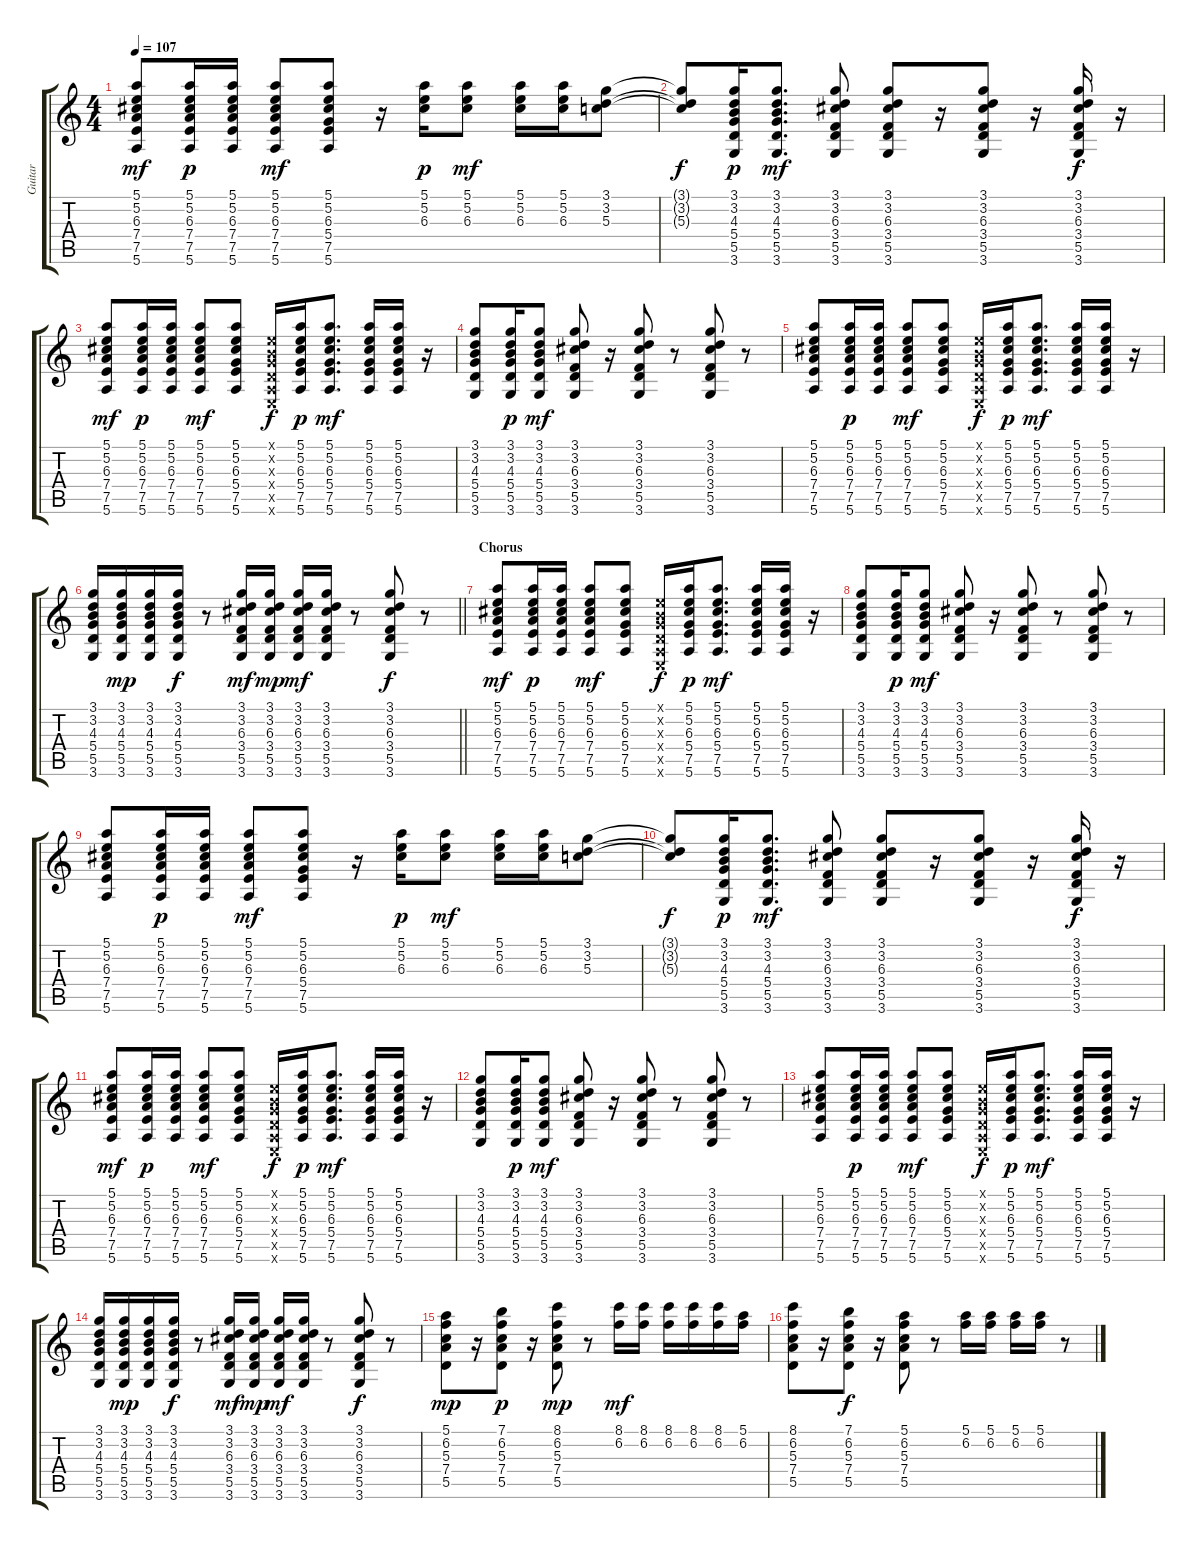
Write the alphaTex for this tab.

\track ("Guitar" "Guitar") {instrument electricguitarclean}
\staff {score tabs}
\tuning (E4 B3 G3 D3 A2 E2) {hide}
\ts (4 4)
\tempo 107
\clef g2
\ks c
(5.1 5.2 6.3 7.4 7.5 5.6).8{dy mf} (5.1 5.2 6.3 7.4 7.5 5.6).16{dy p} (5.1 5.2 6.3 7.4 7.5 5.6).16 (5.1 5.2 6.3 7.4 7.5 5.6).8{dy mf} (5.1 5.2 6.3 5.4 7.5 5.6).8 r.16 (5.1 5.2 6.3).16{dy p} (5.1 5.2 6.3).8{dy mf} (5.1 5.2 6.3).16 (5.1 5.2 6.3).16 (3.1 3.2 5.3).8 |
(3.1{t} 3.2{t} 5.3{t}).8{dy f} (3.1 3.2 4.3 5.4 5.5 3.6).16{dy p} (3.1 3.2 4.3 5.4 5.5 3.6).8{d dy mf} (3.1 3.2 6.3 3.4 5.5 3.6).8 (3.1 3.2 6.3 3.4 5.5 3.6).8 r.16 (3.1 3.2 6.3 3.4 5.5 3.6).8 r.16 (3.1 3.2 6.3 3.4 5.5 3.6).16{dy f} r.16 |
(5.1 5.2 6.3 7.4 7.5 5.6).8{dy mf} (5.1 5.2 6.3 7.4 7.5 5.6).16{dy p} (5.1 5.2 6.3 7.4 7.5 5.6).16 (5.1 5.2 6.3 7.4 7.5 5.6).8{dy mf} (5.1 5.2 6.3 5.4 7.5 5.6).8 (0.1{x} 0.2{x} 0.3{x} 0.4{x} 0.5{x} 0.6{x}).16{dy f} (5.1 5.2 6.3 5.4 7.5 5.6).16{dy p} (5.1 5.2 6.3 5.4 7.5 5.6).8{d dy mf} (5.1 5.2 6.3 5.4 7.5 5.6).16 (5.1 5.2 6.3 5.4 7.5 5.6).16 r.16 |
(3.1 3.2 4.3 5.4 5.5 3.6).8 (3.1 3.2 4.3 5.4 5.5 3.6).16{dy p} (3.1 3.2 4.3 5.4 5.5 3.6).8{dy mf} (3.1 3.2 6.3 3.4 5.5 3.6).8 r.16 (3.1 3.2 6.3 3.4 5.5 3.6).8 r.8 (3.1 3.2 6.3 3.4 5.5 3.6).8 r.8 |
(5.1 5.2 6.3 7.4 7.5 5.6).8 (5.1 5.2 6.3 7.4 7.5 5.6).16{dy p} (5.1 5.2 6.3 7.4 7.5 5.6).16 (5.1 5.2 6.3 7.4 7.5 5.6).8{dy mf} (5.1 5.2 6.3 5.4 7.5 5.6).8 (0.1{x} 0.2{x} 0.3{x} 0.4{x} 0.5{x} 0.6{x}).16{dy f} (5.1 5.2 6.3 5.4 7.5 5.6).16{dy p} (5.1 5.2 6.3 5.4 7.5 5.6).8{d dy mf} (5.1 5.2 6.3 5.4 7.5 5.6).16 (5.1 5.2 6.3 5.4 7.5 5.6).16 r.16 |
\barLineRight lightlight
(3.1 3.2 4.3 5.4 5.5 3.6).16 (3.1 3.2 4.3 5.4 5.5 3.6).16{dy mp} (3.1 3.2 4.3 5.4 5.5 3.6).16 (3.1 3.2 4.3 5.4 5.5 3.6).16{dy f} r.8 (3.1 3.2 6.3 3.4 5.5 3.6).16{dy mf} (3.1 3.2 6.3 3.4 5.5 3.6).16{dy mp} (3.1 3.2 6.3 3.4 5.5 3.6).16{dy mf} (3.1 3.2 6.3 3.4 5.5 3.6).16 r.8 (3.1 3.2 6.3 3.4 5.5 3.6).8{dy f} r.8 |
\section ("" "Chorus")
(5.1 5.2 6.3 7.4 7.5 5.6).8{dy mf} (5.1 5.2 6.3 7.4 7.5 5.6).16{dy p} (5.1 5.2 6.3 7.4 7.5 5.6).16 (5.1 5.2 6.3 7.4 7.5 5.6).8{dy mf} (5.1 5.2 6.3 5.4 7.5 5.6).8 (0.1{x} 0.2{x} 0.3{x} 0.4{x} 0.5{x} 0.6{x}).16{dy f} (5.1 5.2 6.3 5.4 7.5 5.6).16{dy p} (5.1 5.2 6.3 5.4 7.5 5.6).8{d dy mf} (5.1 5.2 6.3 5.4 7.5 5.6).16 (5.1 5.2 6.3 5.4 7.5 5.6).16 r.16 |
(3.1 3.2 4.3 5.4 5.5 3.6).8 (3.1 3.2 4.3 5.4 5.5 3.6).16{dy p} (3.1 3.2 4.3 5.4 5.5 3.6).8{dy mf} (3.1 3.2 6.3 3.4 5.5 3.6).8 r.16 (3.1 3.2 6.3 3.4 5.5 3.6).8 r.8 (3.1 3.2 6.3 3.4 5.5 3.6).8 r.8 |
(5.1 5.2 6.3 7.4 7.5 5.6).8 (5.1 5.2 6.3 7.4 7.5 5.6).16{dy p} (5.1 5.2 6.3 7.4 7.5 5.6).16 (5.1 5.2 6.3 7.4 7.5 5.6).8{dy mf} (5.1 5.2 6.3 5.4 7.5 5.6).8 r.16 (5.1 5.2 6.3).16{dy p} (5.1 5.2 6.3).8{dy mf} (5.1 5.2 6.3).16 (5.1 5.2 6.3).16 (3.1 3.2 5.3).8 |
(3.1{t} 3.2{t} 5.3{t}).8{dy f} (3.1 3.2 4.3 5.4 5.5 3.6).16{dy p} (3.1 3.2 4.3 5.4 5.5 3.6).8{d dy mf} (3.1 3.2 6.3 3.4 5.5 3.6).8 (3.1 3.2 6.3 3.4 5.5 3.6).8 r.16 (3.1 3.2 6.3 3.4 5.5 3.6).8 r.16 (3.1 3.2 6.3 3.4 5.5 3.6).16{dy f} r.16 |
(5.1 5.2 6.3 7.4 7.5 5.6).8{dy mf} (5.1 5.2 6.3 7.4 7.5 5.6).16{dy p} (5.1 5.2 6.3 7.4 7.5 5.6).16 (5.1 5.2 6.3 7.4 7.5 5.6).8{dy mf} (5.1 5.2 6.3 5.4 7.5 5.6).8 (0.1{x} 0.2{x} 0.3{x} 0.4{x} 0.5{x} 0.6{x}).16{dy f} (5.1 5.2 6.3 5.4 7.5 5.6).16{dy p} (5.1 5.2 6.3 5.4 7.5 5.6).8{d dy mf} (5.1 5.2 6.3 5.4 7.5 5.6).16 (5.1 5.2 6.3 5.4 7.5 5.6).16 r.16 |
(3.1 3.2 4.3 5.4 5.5 3.6).8 (3.1 3.2 4.3 5.4 5.5 3.6).16{dy p} (3.1 3.2 4.3 5.4 5.5 3.6).8{dy mf} (3.1 3.2 6.3 3.4 5.5 3.6).8 r.16 (3.1 3.2 6.3 3.4 5.5 3.6).8 r.8 (3.1 3.2 6.3 3.4 5.5 3.6).8 r.8 |
(5.1 5.2 6.3 7.4 7.5 5.6).8 (5.1 5.2 6.3 7.4 7.5 5.6).16{dy p} (5.1 5.2 6.3 7.4 7.5 5.6).16 (5.1 5.2 6.3 7.4 7.5 5.6).8{dy mf} (5.1 5.2 6.3 5.4 7.5 5.6).8 (0.1{x} 0.2{x} 0.3{x} 0.4{x} 0.5{x} 0.6{x}).16{dy f} (5.1 5.2 6.3 5.4 7.5 5.6).16{dy p} (5.1 5.2 6.3 5.4 7.5 5.6).8{d dy mf} (5.1 5.2 6.3 5.4 7.5 5.6).16 (5.1 5.2 6.3 5.4 7.5 5.6).16 r.16 |
(3.1 3.2 4.3 5.4 5.5 3.6).16 (3.1 3.2 4.3 5.4 5.5 3.6).16{dy mp} (3.1 3.2 4.3 5.4 5.5 3.6).16 (3.1 3.2 4.3 5.4 5.5 3.6).16{dy f} r.8 (3.1 3.2 6.3 3.4 5.5 3.6).16{dy mf} (3.1 3.2 6.3 3.4 5.5 3.6).16{dy mp} (3.1 3.2 6.3 3.4 5.5 3.6).16{dy mf} (3.1 3.2 6.3 3.4 5.5 3.6).16 r.8 (3.1 3.2 6.3 3.4 5.5 3.6).8{dy f} r.8 |
(5.1 6.2 5.3 7.4 5.5).8{dy mp} r.16 (7.1 6.2 5.3 7.4 5.5).8{dy p} r.16 (8.1 6.2 5.3 7.4 5.5).8{dy mp} r.8 (8.1 6.2).16{dy mf} (8.1 6.2).16 (8.1 6.2).16 (8.1 6.2).16 (8.1 6.2).16 (5.1 6.2).16 |
(8.1 6.2 5.3 7.4 5.5).8 r.16 (7.1 6.2 5.3 7.4 5.5).8{dy f} r.16 (5.1 6.2 5.3 7.4 5.5).8 r.8 (5.1 6.2).16 (5.1 6.2).16 (5.1 6.2).16 (5.1 6.2).16 r.8
